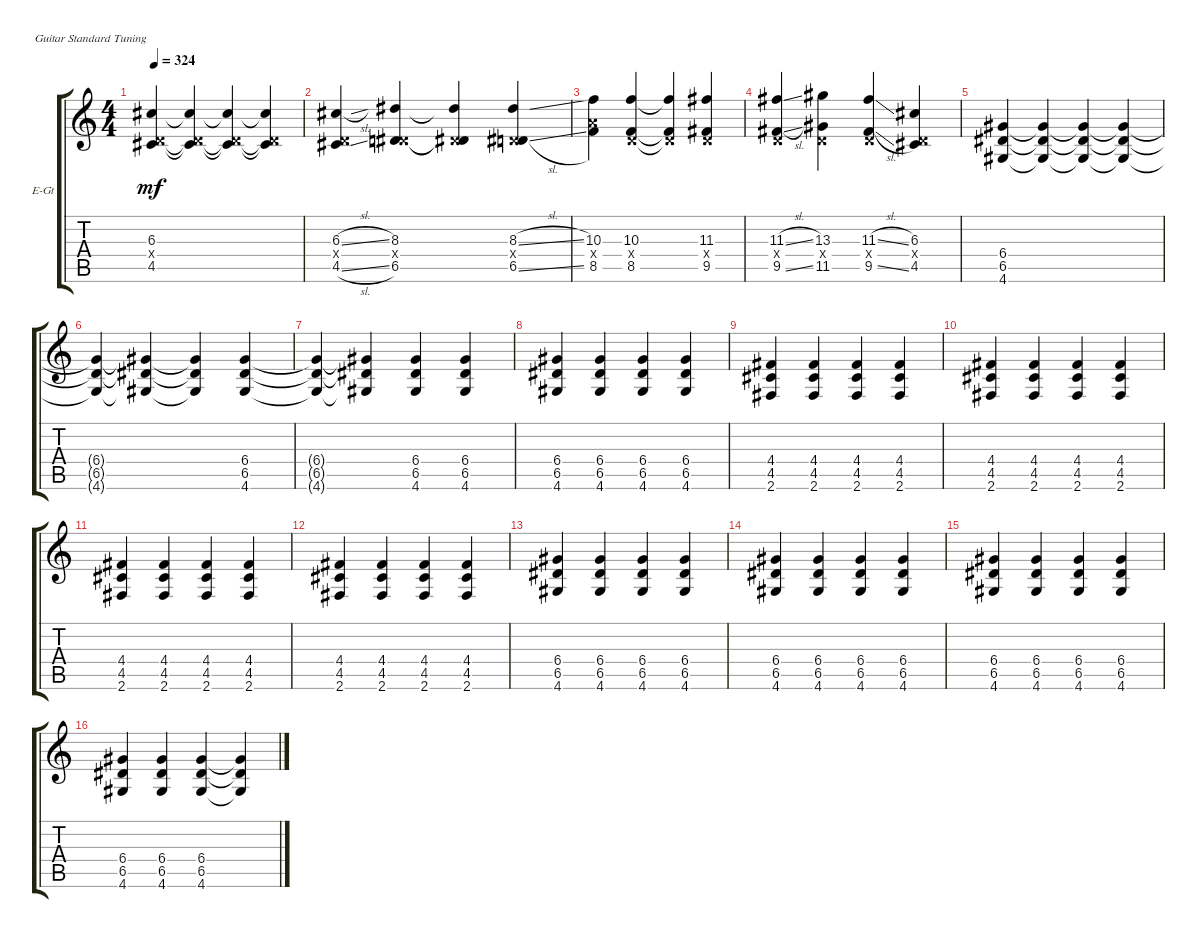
\defaultSystemsLayout 4
\bracketExtendMode groupsimilarinstruments
\firstSystemTrackNameOrientation horizontal
\otherSystemsTrackNameOrientation horizontal
\track ("Sishir" "E-Gt") {instrument distortionguitar}
\staff {score tabs}
\tuning (E4 B3 G3 D3 A2 E2)
\ts (4 4)
\tempo 324
\clef g2
\ks c
(4.5 0.4{x} 6.3).4{dy mf} (6.3{t} 0.4{x t} 4.5{t}).4 (6.3{t} 0.4{x t} 4.5{t}).4 (6.3{t} 0.4{x t} 4.5{t}).4 |
(4.5{sl} 0.4{x} 6.3{sl}).4 (8.3 6.5 0.4{x}).4 (8.3{t} 0.4{x t} 6.5{t}).4 (8.3{sl} 0.4{x} 6.5{sl}).4 |
(10.3 7.4{x} 8.5).4 (10.3 0.4{x} 8.5).4 (10.3{t} 0.4{x t} 8.5{t}).4 (0.4{x} 11.3 9.5).4 |
(0.4{x} 11.3{sl} 9.5{sl}).4 (13.3 11.5 0.4{x}).4 (11.3{sl} 0.4{x} 9.5{sl}).4 (6.3 0.4{x} 4.5).4 |
(4.6 6.5 6.4).4 (6.4{t} 6.5{t} 4.6{t}).4 (6.4{t} 6.5{t} 4.6{t}).4 (6.4{t} 6.5{t} 4.6{t}).4 |
(4.6{t} 6.5{t} 6.4{t}).4 (4.6{t} 6.5{t} 6.4{t}).4 (4.6{t} 6.4{t} 6.5{t}).4 (4.6 6.5 6.4).4 |
(4.6{t} 6.5{t} 6.4{t}).4 (4.6{t} 6.5{t} 6.4{t}).4 (4.6 6.5 6.4).4 (4.6 6.5 6.4).4 |
(4.6 6.5 6.4).4 (4.6 6.5 6.4).4 (4.6 6.5 6.4).4 (4.6 6.5 6.4).4 |
(2.6 4.5 4.4).4 (2.6 4.5 4.4).4 (2.6 4.5 4.4).4 (2.6 4.5 4.4).4 |
(2.6 4.5 4.4).4 (2.6 4.5 4.4).4 (2.6 4.5 4.4).4 (2.6 4.5 4.4).4 |
(2.6 4.5 4.4).4 (2.6 4.5 4.4).4 (2.6 4.5 4.4).4 (2.6 4.5 4.4).4 |
(2.6 4.5 4.4).4 (2.6 4.5 4.4).4 (2.6 4.5 4.4).4 (2.6 4.5 4.4).4 |
(4.6 6.5 6.4).4 (4.6 6.5 6.4).4 (4.6 6.5 6.4).4 (4.6 6.5 6.4).4 |
(4.6 6.5 6.4).4 (4.6 6.5 6.4).4 (4.6 6.5 6.4).4 (4.6 6.5 6.4).4 |
(4.6 6.5 6.4).4 (4.6 6.5 6.4).4 (4.6 6.5 6.4).4 (4.6 6.5 6.4).4 |
(4.6 6.5 6.4).4 (4.6 6.5 6.4).4 (4.6 6.5 6.4).4 (6.4{t} 6.5{t} 4.6{t}).4
